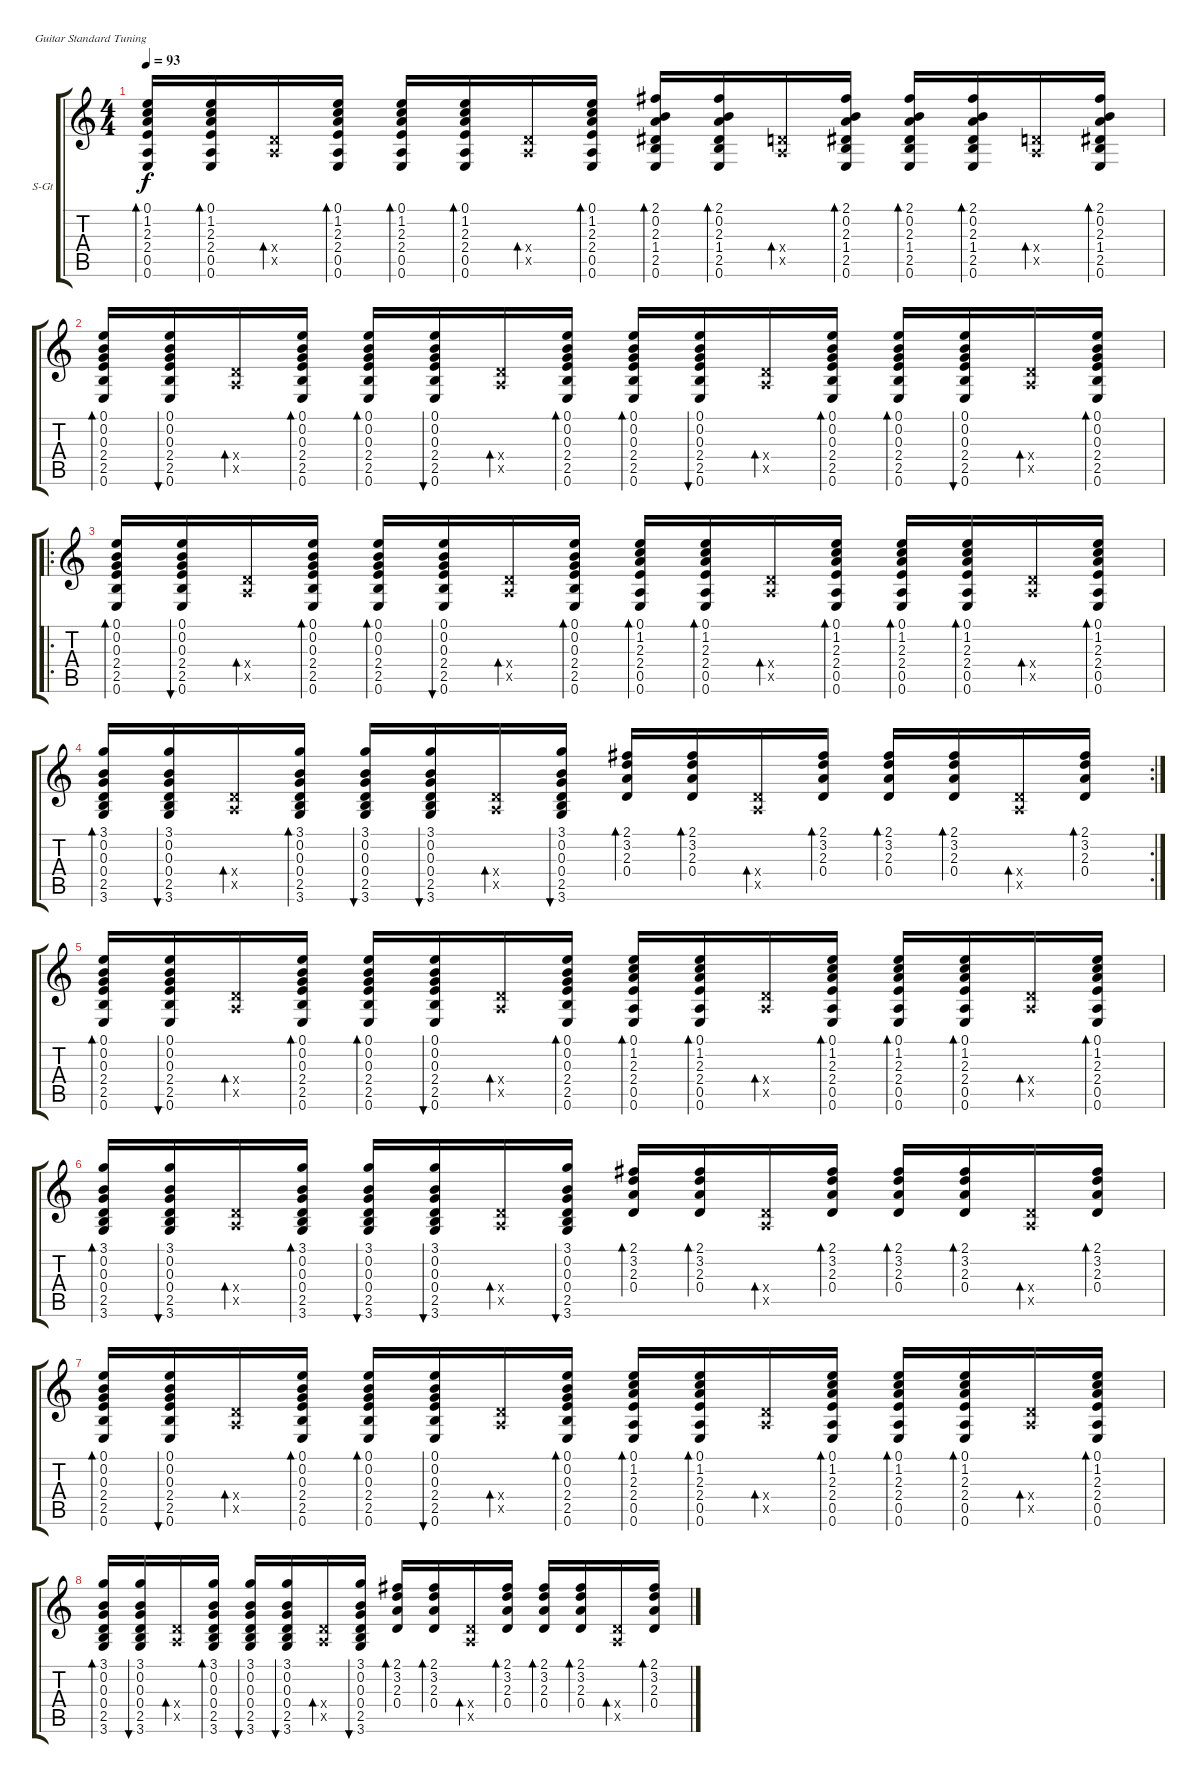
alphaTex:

\defaultSystemsLayout 4
\bracketExtendMode groupsimilarinstruments
\firstSystemTrackNameOrientation horizontal
\otherSystemsTrackNameOrientation horizontal
\track ("Steel Guitar" "S-Gt") {instrument acousticguitarsteel}
\staff {score tabs}
\tuning (E4 B3 G3 D3 A2 E2)
\ts (4 4)
\tempo 93
\clef g2
\ks c
(2.4 0.5 0.6 2.3 1.2 0.1).16{bd 60 dy f} (2.4 0.5 0.6 2.3 1.2 0.1).16{bd 60} (0.4{x} 0.5{x}).16{bd 60} (2.4 0.5 0.6 2.3 1.2 0.1).16{bd 60} (2.4 0.5 0.6 2.3 1.2 0.1).16{bd 60} (2.4 0.5 0.6 2.3 1.2 0.1).16{bd 60} (0.4{x} 0.5{x}).16{bd 60} (2.4 0.5 0.6 2.3 1.2 0.1).16{bd 60} (1.4 2.5 0.6 2.3 0.2 2.1).16{bd 60} (1.4 2.5 0.6 2.3 0.2 2.1).16{bd 60} (0.4{x} 0.5{x}).16{bd 60} (1.4 2.5 0.6 2.3 0.2 2.1).16{bd 60} (1.4 2.5 0.6 2.3 0.2 2.1).16{bd 60} (1.4 2.5 0.6 2.3 0.2 2.1).16{bd 60} (0.4{x} 0.5{x}).16{bd 60} (1.4 2.5 0.6 2.3 0.2 2.1).16{bd 60} |
(2.4 2.5 0.6 0.3 0.2 0.1).16{bd 60} (2.4 2.5 0.6 0.3 0.2 0.1).16{bu 60} (0.4{x} 0.5{x}).16{bd 60} (2.4 2.5 0.6 0.3 0.2 0.1).16{bd 60} (2.4 2.5 0.6 0.3 0.2 0.1).16{bd 60} (2.4 2.5 0.6 0.3 0.2 0.1).16{bu 60} (0.4{x} 0.5{x}).16{bd 60} (2.4 2.5 0.6 0.3 0.2 0.1).16{bd 60} (2.4 2.5 0.6 0.3 0.2 0.1).16{bd 60} (2.4 2.5 0.6 0.3 0.2 0.1).16{bu 60} (0.4{x} 0.5{x}).16{bd 60} (2.4 2.5 0.6 0.3 0.2 0.1).16{bd 60} (2.4 2.5 0.6 0.3 0.2 0.1).16{bd 60} (2.4 2.5 0.6 0.3 0.2 0.1).16{bu 60} (0.4{x} 0.5{x}).16{bd 60} (2.4 2.5 0.6 0.3 0.2 0.1).16{bd 60} |
\ro
(2.4 2.5 0.6 0.3 0.2 0.1).16{bd 60} (2.4 2.5 0.6 0.3 0.2 0.1).16{bu 60} (0.4{x} 0.5{x}).16{bd 60} (2.4 2.5 0.6 0.3 0.2 0.1).16{bd 60} (2.4 2.5 0.6 0.3 0.2 0.1).16{bd 60} (2.4 2.5 0.6 0.3 0.2 0.1).16{bu 60} (0.4{x} 0.5{x}).16{bd 60} (2.4 2.5 0.6 0.3 0.2 0.1).16{bd 60} (2.4 0.5 0.6 2.3 1.2 0.1).16{bd 60} (2.4 0.5 0.6 2.3 1.2 0.1).16{bd 60} (0.4{x} 0.5{x}).16{bd 60} (2.4 0.5 0.6 2.3 1.2 0.1).16{bd 60} (2.4 0.5 0.6 2.3 1.2 0.1).16{bd 60} (2.4 0.5 0.6 2.3 1.2 0.1).16{bd 60} (0.4{x} 0.5{x}).16{bd 60} (2.4 0.5 0.6 2.3 1.2 0.1).16{bd 60} |
\rc 2
(0.4 2.5 3.6 0.3 0.2 3.1).16{bd 60} (0.4 2.5 3.6 0.3 0.2 3.1).16{bu 60} (0.4{x} 0.5{x}).16{bd 60} (0.4 2.5 3.6 0.3 0.2 3.1).16{bd 60} (0.4 2.5 3.6 0.3 0.2 3.1).16{bu 60} (0.4 2.5 3.6 0.3 0.2 3.1).16{bu 60} (0.4{x} 0.5{x}).16{bd 60} (0.4 2.5 3.6 0.3 0.2 3.1).16{bu 60} (0.4 2.3 3.2 2.1).16{bd 60} (0.4 2.3 3.2 2.1).16{bd 60} (0.4{x} 0.5{x}).16{bd 60} (0.4 2.3 3.2 2.1).16{bd 60} (0.4 2.3 3.2 2.1).16{bd 60} (0.4 2.3 3.2 2.1).16{bd 60} (0.4{x} 0.5{x}).16{bd 60} (0.4 2.3 3.2 2.1).16{bd 60} |
(2.4 2.5 0.6 0.3 0.2 0.1).16{bd 60} (2.4 2.5 0.6 0.3 0.2 0.1).16{bu 60} (0.4{x} 0.5{x}).16{bd 60} (2.4 2.5 0.6 0.3 0.2 0.1).16{bd 60} (2.4 2.5 0.6 0.3 0.2 0.1).16{bd 60} (2.4 2.5 0.6 0.3 0.2 0.1).16{bu 60} (0.4{x} 0.5{x}).16{bd 60} (2.4 2.5 0.6 0.3 0.2 0.1).16{bd 60} (2.4 0.5 0.6 2.3 1.2 0.1).16{bd 60} (2.4 0.5 0.6 2.3 1.2 0.1).16{bd 60} (0.4{x} 0.5{x}).16{bd 60} (2.4 0.5 0.6 2.3 1.2 0.1).16{bd 60} (2.4 0.5 0.6 2.3 1.2 0.1).16{bd 60} (2.4 0.5 0.6 2.3 1.2 0.1).16{bd 60} (0.4{x} 0.5{x}).16{bd 60} (2.4 0.5 0.6 2.3 1.2 0.1).16{bd 60} |
(0.4 2.5 3.6 0.3 0.2 3.1).16{bd 60} (0.4 2.5 3.6 0.3 0.2 3.1).16{bu 60} (0.4{x} 0.5{x}).16{bd 60} (0.4 2.5 3.6 0.3 0.2 3.1).16{bd 60} (0.4 2.5 3.6 0.3 0.2 3.1).16{bu 60} (0.4 2.5 3.6 0.3 0.2 3.1).16{bu 60} (0.4{x} 0.5{x}).16{bd 60} (0.4 2.5 3.6 0.3 0.2 3.1).16{bu 60} (0.4 2.3 3.2 2.1).16{bd 60} (0.4 2.3 3.2 2.1).16{bd 60} (0.4{x} 0.5{x}).16{bd 60} (0.4 2.3 3.2 2.1).16{bd 60} (0.4 2.3 3.2 2.1).16{bd 60} (0.4 2.3 3.2 2.1).16{bd 60} (0.4{x} 0.5{x}).16{bd 60} (0.4 2.3 3.2 2.1).16{bd 60} |
(2.4 2.5 0.6 0.3 0.2 0.1).16{bd 60} (2.4 2.5 0.6 0.3 0.2 0.1).16{bu 60} (0.4{x} 0.5{x}).16{bd 60} (2.4 2.5 0.6 0.3 0.2 0.1).16{bd 60} (2.4 2.5 0.6 0.3 0.2 0.1).16{bd 60} (2.4 2.5 0.6 0.3 0.2 0.1).16{bu 60} (0.4{x} 0.5{x}).16{bd 60} (2.4 2.5 0.6 0.3 0.2 0.1).16{bd 60} (2.4 0.5 0.6 2.3 1.2 0.1).16{bd 60} (2.4 0.5 0.6 2.3 1.2 0.1).16{bd 60} (0.4{x} 0.5{x}).16{bd 60} (2.4 0.5 0.6 2.3 1.2 0.1).16{bd 60} (2.4 0.5 0.6 2.3 1.2 0.1).16{bd 60} (2.4 0.5 0.6 2.3 1.2 0.1).16{bd 60} (0.4{x} 0.5{x}).16{bd 60} (2.4 0.5 0.6 2.3 1.2 0.1).16{bd 60} |
(0.4 2.5 3.6 0.3 0.2 3.1).16{bd 60} (0.4 2.5 3.6 0.3 0.2 3.1).16{bu 60} (0.4{x} 0.5{x}).16{bd 60} (0.4 2.5 3.6 0.3 0.2 3.1).16{bd 60} (0.4 2.5 3.6 0.3 0.2 3.1).16{bu 60} (0.4 2.5 3.6 0.3 0.2 3.1).16{bu 60} (0.4{x} 0.5{x}).16{bd 60} (0.4 2.5 3.6 0.3 0.2 3.1).16{bu 60} (0.4 2.3 3.2 2.1).16{bd 60} (0.4 2.3 3.2 2.1).16{bd 60} (0.4{x} 0.5{x}).16{bd 60} (0.4 2.3 3.2 2.1).16{bd 60} (0.4 2.3 3.2 2.1).16{bd 60} (0.4 2.3 3.2 2.1).16{bd 60} (0.4{x} 0.5{x}).16{bd 60} (0.4 2.3 3.2 2.1).16{bd 60}
